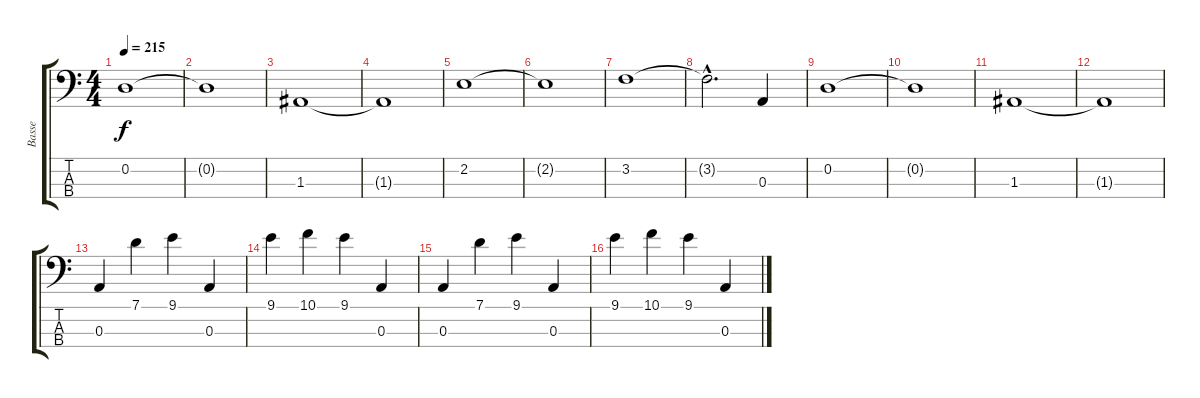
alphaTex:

\track ("Basse" "Basse") {instrument electricbassfinger}
\staff {score tabs}
\tuning (G2 D2 A1 E1) {hide}
\ts (4 4)
\tempo 215
\clef f4
\ks c
0.2.1{dy f} |
0.2{t}.1 |
1.3.1 |
1.3{t}.1 |
2.2.1 |
2.2{t}.1 |
3.2.1 |
3.2{hac t}.2{d} 0.3.4 |
0.2.1 |
0.2{t}.1 |
1.3.1 |
1.3{t}.1 |
0.3.4 7.1.4 9.1.4 0.3.4 |
9.1.4 10.1.4 9.1.4 0.3.4 |
0.3.4 7.1.4 9.1.4 0.3.4 |
9.1.4 10.1.4 9.1.4 0.3.4
